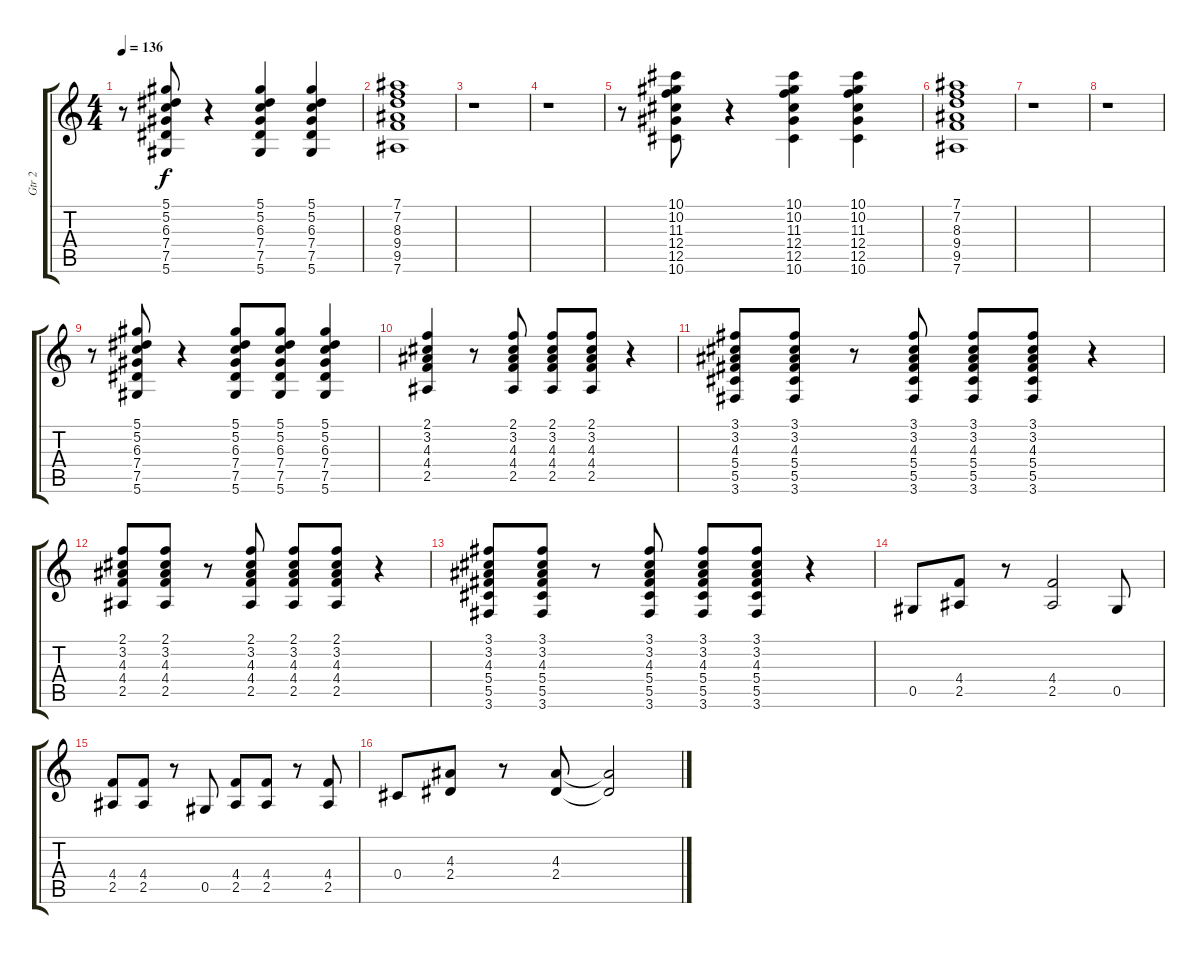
\track ("Gtr 2" "Gtr 2") {instrument overdrivenguitar}
\staff {score tabs}
\tuning (Eb4 Bb3 Gb3 Db3 Ab2 Eb2) {hide}
\ts (4 4)
\tempo 136
\clef g2
\ks c
r.8{dy f} (5.1 5.2 6.3 7.4 7.5 5.6).8 r.4 (5.1 5.2 6.3 7.4 7.5 5.6).4 (5.1 5.2 6.3 7.4 7.5 5.6).4 |
(7.1 7.2 8.3 9.4 9.5 7.6).1 |
r.1 |
r.1 |
r.8 (10.1 10.2 11.3 12.4 12.5 10.6).8 r.4 (10.1 10.2 11.3 12.4 12.5 10.6).4 (10.1 10.2 11.3 12.4 12.5 10.6).4 |
(7.1 7.2 8.3 9.4 9.5 7.6).1 |
r.1 |
r.1 |
r.8 (5.1 5.2 6.3 7.4 7.5 5.6).8 r.4 (5.1 5.2 6.3 7.4 7.5 5.6).8 (5.1 5.2 6.3 7.4 7.5 5.6).8 (5.1 5.2 6.3 7.4 7.5 5.6).4 |
(2.1 3.2 4.3 4.4 2.5).4 r.8 (2.1 3.2 4.3 4.4 2.5).8 (2.1 3.2 4.3 4.4 2.5).8 (2.1 3.2 4.3 4.4 2.5).8 r.4 |
(3.1 3.2 4.3 5.4 5.5 3.6).8 (3.1 3.2 4.3 5.4 5.5 3.6).8 r.8 (3.1 3.2 4.3 5.4 5.5 3.6).8 (3.1 3.2 4.3 5.4 5.5 3.6).8 (3.1 3.2 4.3 5.4 5.5 3.6).8 r.4 |
(2.1 3.2 4.3 4.4 2.5).8 (2.1 3.2 4.3 4.4 2.5).8 r.8 (2.1 3.2 4.3 4.4 2.5).8 (2.1 3.2 4.3 4.4 2.5).8 (2.1 3.2 4.3 4.4 2.5).8 r.4 |
(3.1 3.2 4.3 5.4 5.5 3.6).8 (3.1 3.2 4.3 5.4 5.5 3.6).8 r.8 (3.1 3.2 4.3 5.4 5.5 3.6).8 (3.1 3.2 4.3 5.4 5.5 3.6).8 (3.1 3.2 4.3 5.4 5.5 3.6).8 r.4 |
0.5.8 (4.4 2.5).8 r.8 (4.4 2.5).2 0.5.8 |
(4.4 2.5).8 (4.4 2.5).8 r.8 0.5.8 (4.4 2.5).8 (4.4 2.5).8 r.8 (4.4 2.5).8 |
0.4.8 (4.3 2.4).8 r.8 (4.3 2.4).8 (4.3{t} 2.4{t}).2
